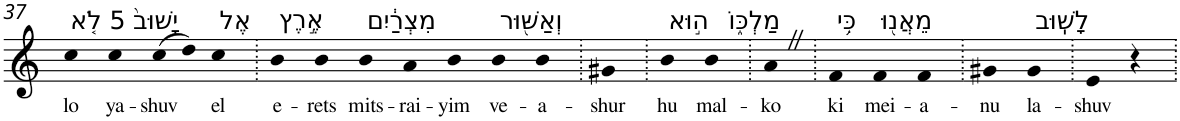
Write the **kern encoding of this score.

**kern	**text
*part1	*part1
*staff1	*staff1
*I"Piano	*
*I'Pno	*
!!LO:PB:g=z
*clefG2	*
*k[]	*
=37	=37
!LO:TX:a:t=5 לֹ֤א	!
!	!LO:LY:b
4cc	lo
!LO:TX:a:t=יָשׁוּב֙	!
!	!LO:LY:b
4cc	ya-
!	!LO:LY:b
(>8cc	-shuv
8dd)	.
!LO:TX:a:t=אֶל	!
!	!LO:LY:b
4cc	el
=38.	=38.
!LO:TX:a:t=אֶ֣רֶץ	!
!	!LO:LY:b
4b	e-
!	!LO:LY:b
4b	-rets
!LO:TX:a:t=מִצְרַ֔יִם	!
!	!LO:LY:b
4b	mits-
!	!LO:LY:b
4a	-rai-
!	!LO:LY:b
4b	-yim
!LO:TX:a:t=וְאַשּׁ֖וּר	!
!	!LO:LY:b
4b	ve-
!	!LO:LY:b
4b	-a-
=39.	=39.
!	!LO:LY:b
4g#X	-shur
=40.	=40.
!LO:TX:a:t=ה֣וּא	!
!	!LO:LY:b
4b	hu
!LO:TX:a:t=מַלְכּ֑וֹ	!
!	!LO:LY:b
4b	mal-
=41.	=41.
!	!LO:LY:b
4aZ	-ko
=42.	=42.
!LO:TX:a:t=כִּ֥י	!
!	!LO:LY:b
4f	ki
!LO:TX:a:t=מֵאֲנ֖וּ	!
!	!LO:LY:b
4f	mei-
!	!LO:LY:b
4f	-a-
=43.	=43.
!	!LO:LY:b
4g#X	-nu
!LO:TX:a:t=לָשֽׁוּב	!
!	!LO:LY:b
4g#	la-
=44.	=44.
!	!LO:LY:b
4e	-shuv
4r	.
=.	=.
*-	*-
